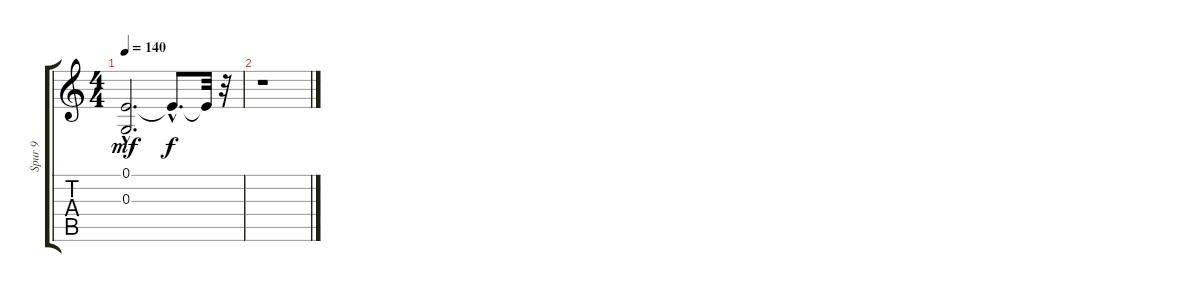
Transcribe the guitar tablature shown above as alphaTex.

\track ("Spur 9" "Spur 9") {instrument stringensemble2}
\staff {score tabs}
\tuning (E4 B3 G3 D3 A2 E2) {hide}
\ts (4 4)
\tempo 140
\clef g2
\ks c
(0.1{hac} 0.3{hac}).2{d dy mf} 0.1{hac t}.8{d dy f} 0.1{t}.32 r.32 |
r.1
